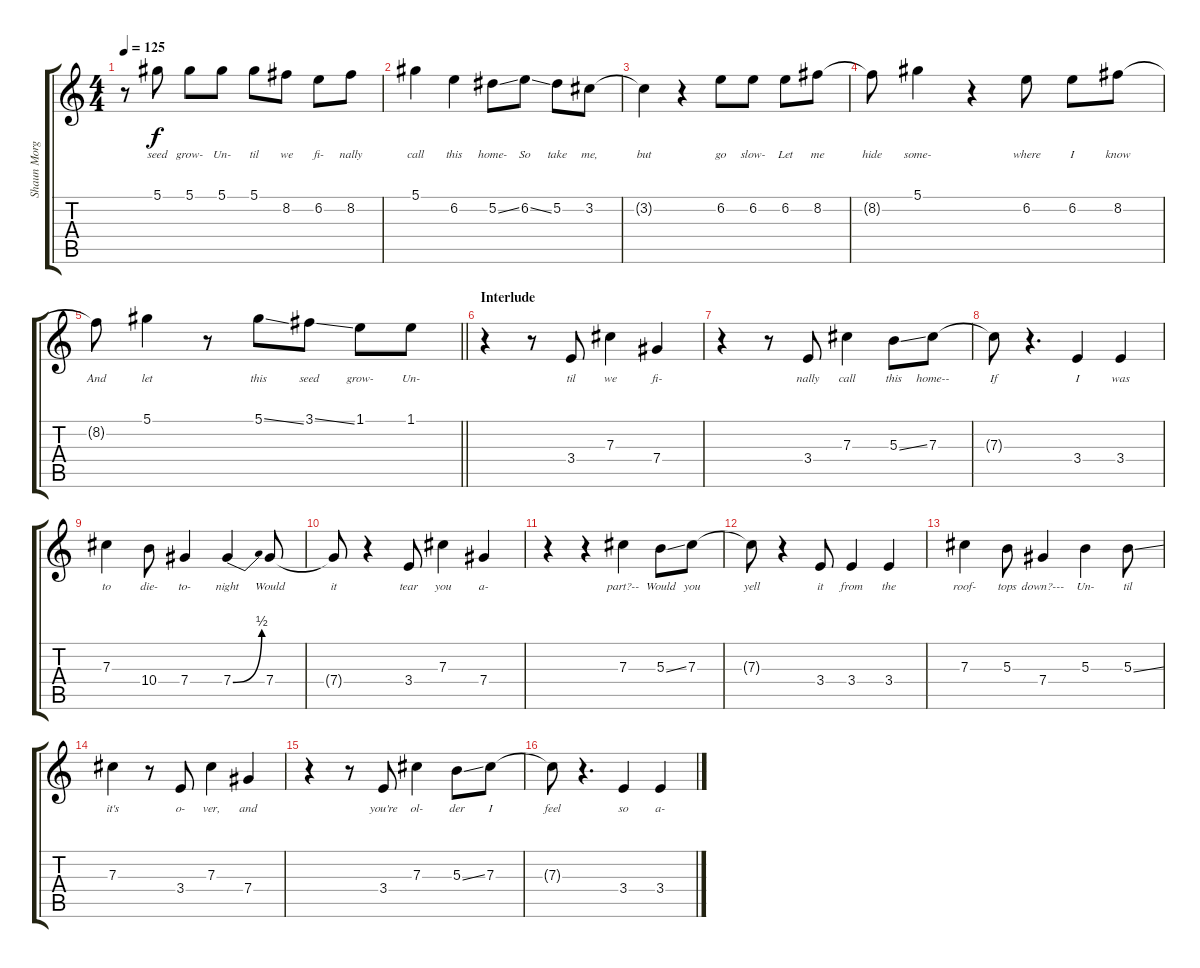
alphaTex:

\track ("Shaun Morgan - Vocals" "Shaun Morg") {instrument distortionguitar}
\staff {score tabs}
\tuning (Eb4 Bb3 Gb3 Db3 Ab2 Db2) {hide}
\ts (4 4)
\tempo 125
\clef g2
\ks c
r.8{dy f} 5.1.8{lyrics (0 "seed") lyrics (1 "") lyrics (2 "") lyrics (3 "") lyrics (4 "")} 5.1.8{lyrics (0 "grow-") lyrics (1 "") lyrics (2 "") lyrics (3 "") lyrics (4 "")} 5.1.8{lyrics (0 "Un-") lyrics (1 "") lyrics (2 "") lyrics (3 "") lyrics (4 "")} 5.1.8{lyrics (0 "til") lyrics (1 "") lyrics (2 "") lyrics (3 "") lyrics (4 "")} 8.2.8{lyrics (0 "we") lyrics (1 "") lyrics (2 "") lyrics (3 "") lyrics (4 "")} 6.2.8{lyrics (0 "fi-") lyrics (1 "") lyrics (2 "") lyrics (3 "") lyrics (4 "")} 8.2.8{lyrics (0 "nally") lyrics (1 "") lyrics (2 "") lyrics (3 "") lyrics (4 "")} |
5.1.4{lyrics (0 "call") lyrics (1 "") lyrics (2 "") lyrics (3 "") lyrics (4 "")} 6.2.4{lyrics (0 "this") lyrics (1 "") lyrics (2 "") lyrics (3 "") lyrics (4 "")} 5.2{ss}.8{lyrics (0 "home-") lyrics (1 "") lyrics (2 "") lyrics (3 "") lyrics (4 "")} 6.2{ss}.8{lyrics (0 "So") lyrics (1 "") lyrics (2 "") lyrics (3 "") lyrics (4 "")} 5.2.8{lyrics (0 "take") lyrics (1 "") lyrics (2 "") lyrics (3 "") lyrics (4 "")} 3.2.8{lyrics (0 "me,") lyrics (1 "") lyrics (2 "") lyrics (3 "") lyrics (4 "")} |
3.2{t}.4{lyrics (0 "but") lyrics (1 "") lyrics (2 "") lyrics (3 "") lyrics (4 "")} r.4 6.2.8{lyrics (0 "go") lyrics (1 "") lyrics (2 "") lyrics (3 "") lyrics (4 "")} 6.2.8{lyrics (0 "slow-") lyrics (1 "") lyrics (2 "") lyrics (3 "") lyrics (4 "")} 6.2.8{lyrics (0 "Let") lyrics (1 "") lyrics (2 "") lyrics (3 "") lyrics (4 "")} 8.2.8{lyrics (0 "me") lyrics (1 "") lyrics (2 "") lyrics (3 "") lyrics (4 "")} |
8.2{t}.8{lyrics (0 "hide") lyrics (1 "") lyrics (2 "") lyrics (3 "") lyrics (4 "")} 5.1.4{lyrics (0 "some-") lyrics (1 "") lyrics (2 "") lyrics (3 "") lyrics (4 "")} r.4 6.2.8{lyrics (0 "where") lyrics (1 "") lyrics (2 "") lyrics (3 "") lyrics (4 "")} 6.2.8{lyrics (0 "I") lyrics (1 "") lyrics (2 "") lyrics (3 "") lyrics (4 "")} 8.2.8{lyrics (0 "know") lyrics (1 "") lyrics (2 "") lyrics (3 "") lyrics (4 "")} |
\barLineRight lightlight
8.2{t}.8{lyrics (0 "And") lyrics (1 "") lyrics (2 "") lyrics (3 "") lyrics (4 "")} 5.1.4{lyrics (0 "let") lyrics (1 "") lyrics (2 "") lyrics (3 "") lyrics (4 "")} r.8 5.1{ss}.8{lyrics (0 "this") lyrics (1 "") lyrics (2 "") lyrics (3 "") lyrics (4 "")} 3.1{ss}.8{lyrics (0 "seed") lyrics (1 "") lyrics (2 "") lyrics (3 "") lyrics (4 "")} 1.1.8{lyrics (0 "grow-") lyrics (1 "") lyrics (2 "") lyrics (3 "") lyrics (4 "")} 1.1.8{lyrics (0 "Un-") lyrics (1 "") lyrics (2 "") lyrics (3 "") lyrics (4 "")} |
\section ("" "Interlude")
r.4 r.8 3.4.8{lyrics (0 "til") lyrics (1 "") lyrics (2 "") lyrics (3 "") lyrics (4 "")} 7.3.4{lyrics (0 "we") lyrics (1 "") lyrics (2 "") lyrics (3 "") lyrics (4 "")} 7.4.4{lyrics (0 "fi-") lyrics (1 "") lyrics (2 "") lyrics (3 "") lyrics (4 "")} |
r.4 r.8 3.4.8{lyrics (0 "nally") lyrics (1 "") lyrics (2 "") lyrics (3 "") lyrics (4 "")} 7.3.4{lyrics (0 "call") lyrics (1 "") lyrics (2 "") lyrics (3 "") lyrics (4 "")} 5.3{ss}.8{lyrics (0 "this") lyrics (1 "") lyrics (2 "") lyrics (3 "") lyrics (4 "")} 7.3.8{lyrics (0 "home--") lyrics (1 "") lyrics (2 "") lyrics (3 "") lyrics (4 "")} |
7.3{t}.8{lyrics (0 "If") lyrics (1 "") lyrics (2 "") lyrics (3 "") lyrics (4 "")} r.4{d} 3.4.4{lyrics (0 "I") lyrics (1 "") lyrics (2 "") lyrics (3 "") lyrics (4 "")} 3.4.4{lyrics (0 "was") lyrics (1 "") lyrics (2 "") lyrics (3 "") lyrics (4 "")} |
7.3.4{lyrics (0 "to") lyrics (1 "") lyrics (2 "") lyrics (3 "") lyrics (4 "")} 10.4.8{lyrics (0 "die-") lyrics (1 "") lyrics (2 "") lyrics (3 "") lyrics (4 "")} 7.4.4{lyrics (0 "to-") lyrics (1 "") lyrics (2 "") lyrics (3 "") lyrics (4 "")} 7.4{be (bend 0 0 60 2)}.4{lyrics (0 "night") lyrics (1 "") lyrics (2 "") lyrics (3 "") lyrics (4 "")} 7.4.8{lyrics (0 "Would") lyrics (1 "") lyrics (2 "") lyrics (3 "") lyrics (4 "")} |
7.4{t}.8{lyrics (0 "it") lyrics (1 "") lyrics (2 "") lyrics (3 "") lyrics (4 "")} r.4 3.4.8{lyrics (0 "tear") lyrics (1 "") lyrics (2 "") lyrics (3 "") lyrics (4 "")} 7.3.4{lyrics (0 "you") lyrics (1 "") lyrics (2 "") lyrics (3 "") lyrics (4 "")} 7.4.4{lyrics (0 "a-") lyrics (1 "") lyrics (2 "") lyrics (3 "") lyrics (4 "")} |
r.4 r.4 7.3.4{lyrics (0 "part?--") lyrics (1 "") lyrics (2 "") lyrics (3 "") lyrics (4 "")} 5.3{ss}.8{lyrics (0 "Would") lyrics (1 "") lyrics (2 "") lyrics (3 "") lyrics (4 "")} 7.3.8{lyrics (0 "you") lyrics (1 "") lyrics (2 "") lyrics (3 "") lyrics (4 "")} |
7.3{t}.8{lyrics (0 "yell") lyrics (1 "") lyrics (2 "") lyrics (3 "") lyrics (4 "")} r.4 3.4.8{lyrics (0 "it") lyrics (1 "") lyrics (2 "") lyrics (3 "") lyrics (4 "")} 3.4.4{lyrics (0 "from") lyrics (1 "") lyrics (2 "") lyrics (3 "") lyrics (4 "")} 3.4.4{lyrics (0 "the") lyrics (1 "") lyrics (2 "") lyrics (3 "") lyrics (4 "")} |
7.3.4{lyrics (0 "roof-") lyrics (1 "") lyrics (2 "") lyrics (3 "") lyrics (4 "")} 5.3.8{lyrics (0 "tops") lyrics (1 "") lyrics (2 "") lyrics (3 "") lyrics (4 "")} 7.4.4{lyrics (0 "down?---") lyrics (1 "") lyrics (2 "") lyrics (3 "") lyrics (4 "")} 5.3.4{lyrics (0 "Un-") lyrics (1 "") lyrics (2 "") lyrics (3 "") lyrics (4 "")} 5.3{ss}.8{lyrics (0 "til") lyrics (1 "") lyrics (2 "") lyrics (3 "") lyrics (4 "")} |
7.3.4{lyrics (0 "it's") lyrics (1 "") lyrics (2 "") lyrics (3 "") lyrics (4 "")} r.8 3.4.8{lyrics (0 "o-") lyrics (1 "") lyrics (2 "") lyrics (3 "") lyrics (4 "")} 7.3.4{lyrics (0 "ver,") lyrics (1 "") lyrics (2 "") lyrics (3 "") lyrics (4 "")} 7.4.4{lyrics (0 "and") lyrics (1 "") lyrics (2 "") lyrics (3 "") lyrics (4 "")} |
r.4 r.8 3.4.8{lyrics (0 "you're") lyrics (1 "") lyrics (2 "") lyrics (3 "") lyrics (4 "")} 7.3.4{lyrics (0 "ol-") lyrics (1 "") lyrics (2 "") lyrics (3 "") lyrics (4 "")} 5.3{ss}.8{lyrics (0 "der") lyrics (1 "") lyrics (2 "") lyrics (3 "") lyrics (4 "")} 7.3.8{lyrics (0 "I") lyrics (1 "") lyrics (2 "") lyrics (3 "") lyrics (4 "")} |
7.3{t}.8{lyrics (0 "feel") lyrics (1 "") lyrics (2 "") lyrics (3 "") lyrics (4 "")} r.4{d} 3.4.4{lyrics (0 "so") lyrics (1 "") lyrics (2 "") lyrics (3 "") lyrics (4 "")} 3.4.4{lyrics (0 "a-") lyrics (1 "") lyrics (2 "") lyrics (3 "") lyrics (4 "")}
